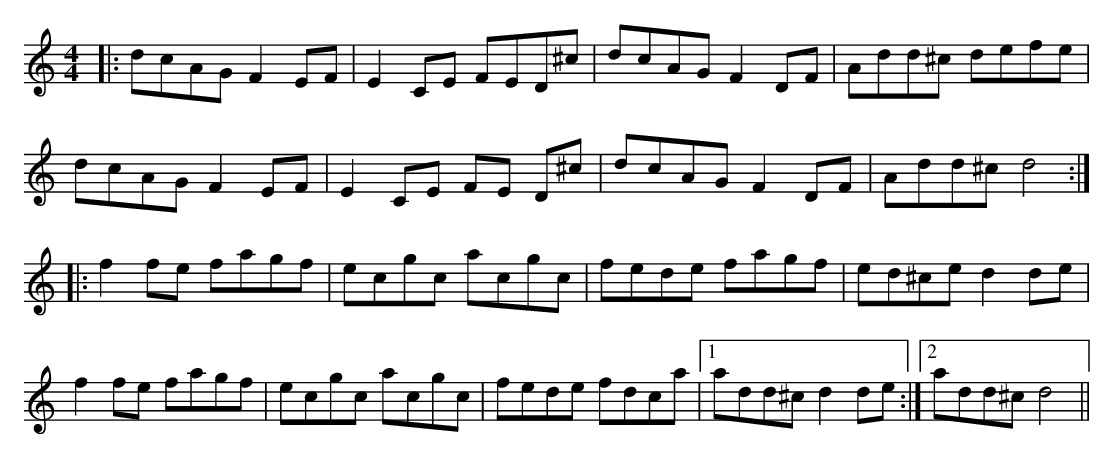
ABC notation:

X:1
M:4/4
K:Ddor
|:dcAG F2 EF|E2 CE FED^c|dcAG F2 DF|Add^c defe|
dcAG F2 EF|E2 CE FE D^c|dcAG F2 DF|Add^c d4:|
|:f2 fe fagf|ecgc acgc|fede fagf|ed^ce d2 de|
f2 fe fagf|ecgc acgc|fede fdca|1 add^c d2 de:|2 add^c d4||
